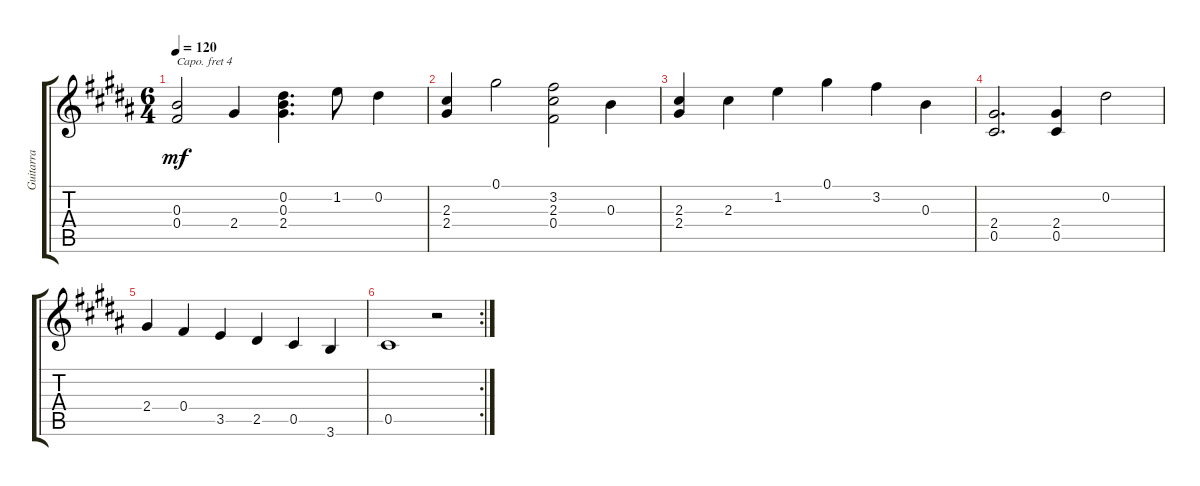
\track ("Guitarra" "Guitarra") {solo instrument acousticguitarnylon}
\staff {score tabs}
\capo 4
\tuning (E4 B3 G3 D3 A2 E2) {hide}
\ts (6 4)
\tempo 120
\clef g2
\ks b
(0.3 0.4).2{dy mf} 2.4.4 (0.2 0.3 2.4).4{d} 1.2.8 0.2.4 |
(2.3 2.4).4 0.1.2 (3.2 2.3 0.4).2 0.3.4 |
(2.3 2.4).4 2.3.4 1.2.4 0.1.4 3.2.4 0.3.4 |
(2.4 0.5).2{d} (2.4 0.5).4 0.2.2 |
2.4.4 0.4.4 3.5.4 2.5.4 0.5.4 3.6.4 |
\rc 2
0.5.1 r.2
